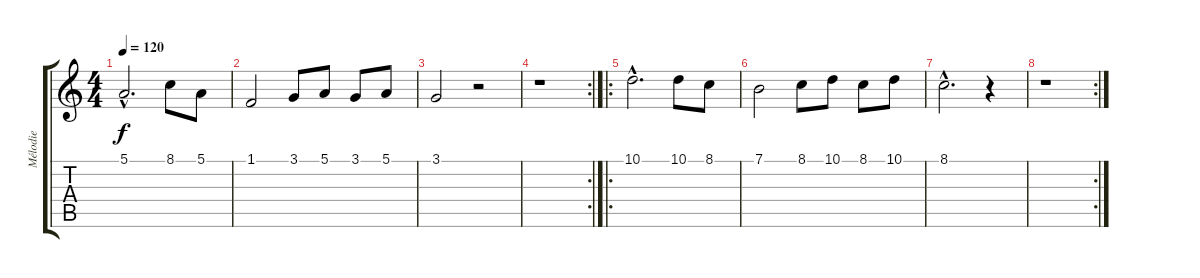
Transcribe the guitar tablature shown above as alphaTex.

\track ("Mélodie" "Mélodie") {instrument harmonica}
\staff {score tabs}
\tuning (E4 B3 G3 D3 A2 E2) {hide}
\ts (4 4)
\tempo 120
\clef g2
\ks c
5.1{hac}.2{d dy f instrument harmonica} 8.1.8 5.1.8 |
1.1.2 3.1.8 5.1.8 3.1.8 5.1.8 |
3.1.2 r.2 |
\rc 2
r.1 |
\ro
10.1{hac}.2{d} 10.1.8 8.1.8 |
7.1.2 8.1.8 10.1.8 8.1.8 10.1.8 |
8.1{hac}.2{d} r.4 |
\rc 2
r.1
